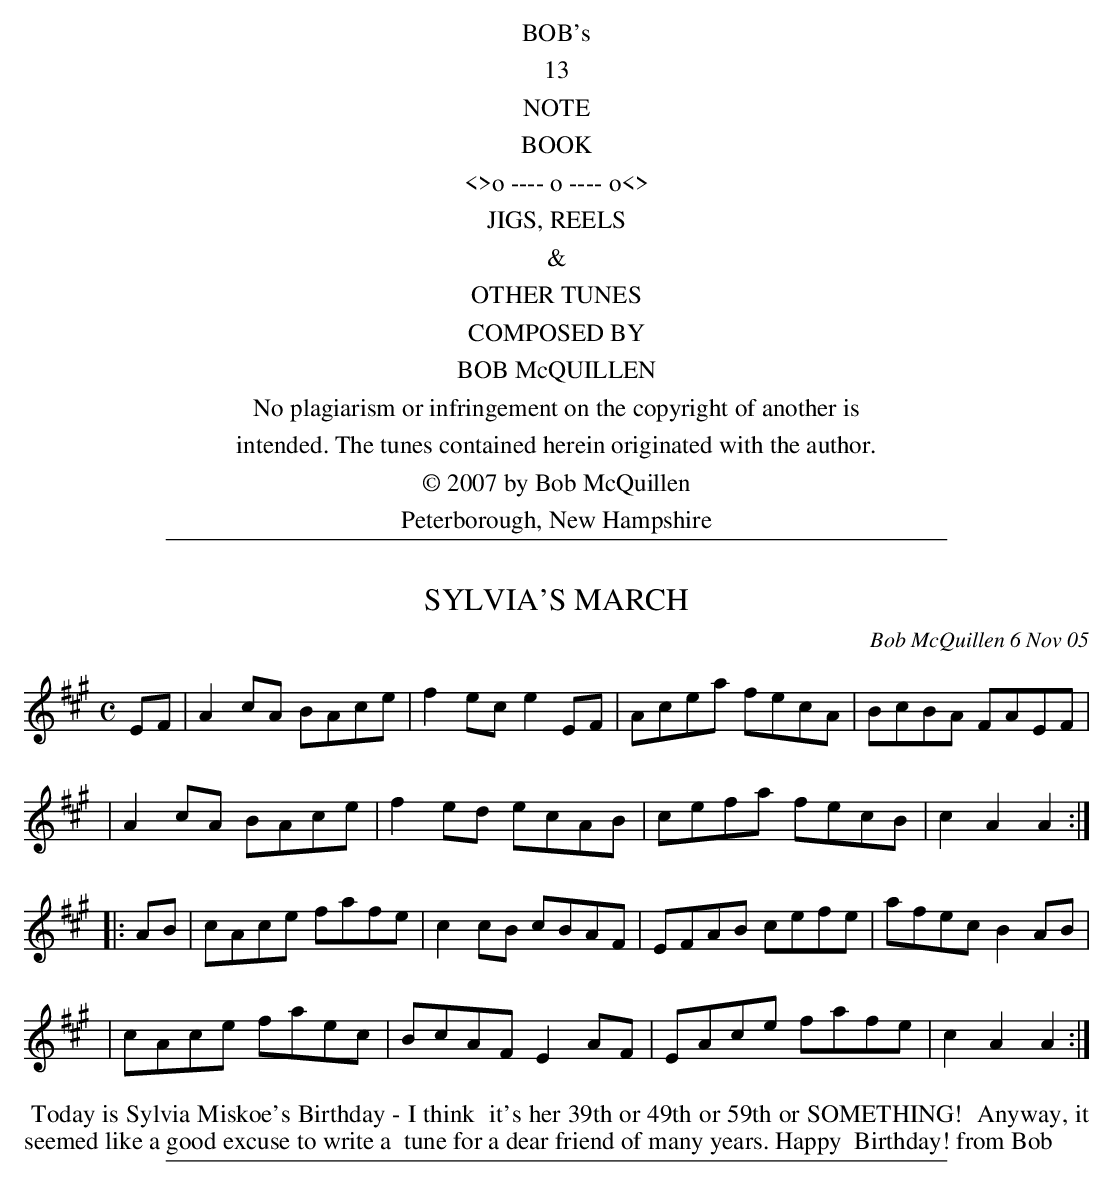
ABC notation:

X:1
T: SYLVIA'S MARCH
C: Bob McQuillen 6 Nov 05
M: C
L: 1/8
K: A
EF \
| A2cA BAce | f2ec e2EF | Acea fecA | BcBA FAEF |
| A2cA BAce | f2ed ecAB | cefa fecB | c2A2 A2 :|
|: AB \
| cAce fafe | c2cB cBAF | EFAB cefe | afec B2AB |
| cAce faec | BcAF E2AF | EAce fafe | c2A2 A2 :|
